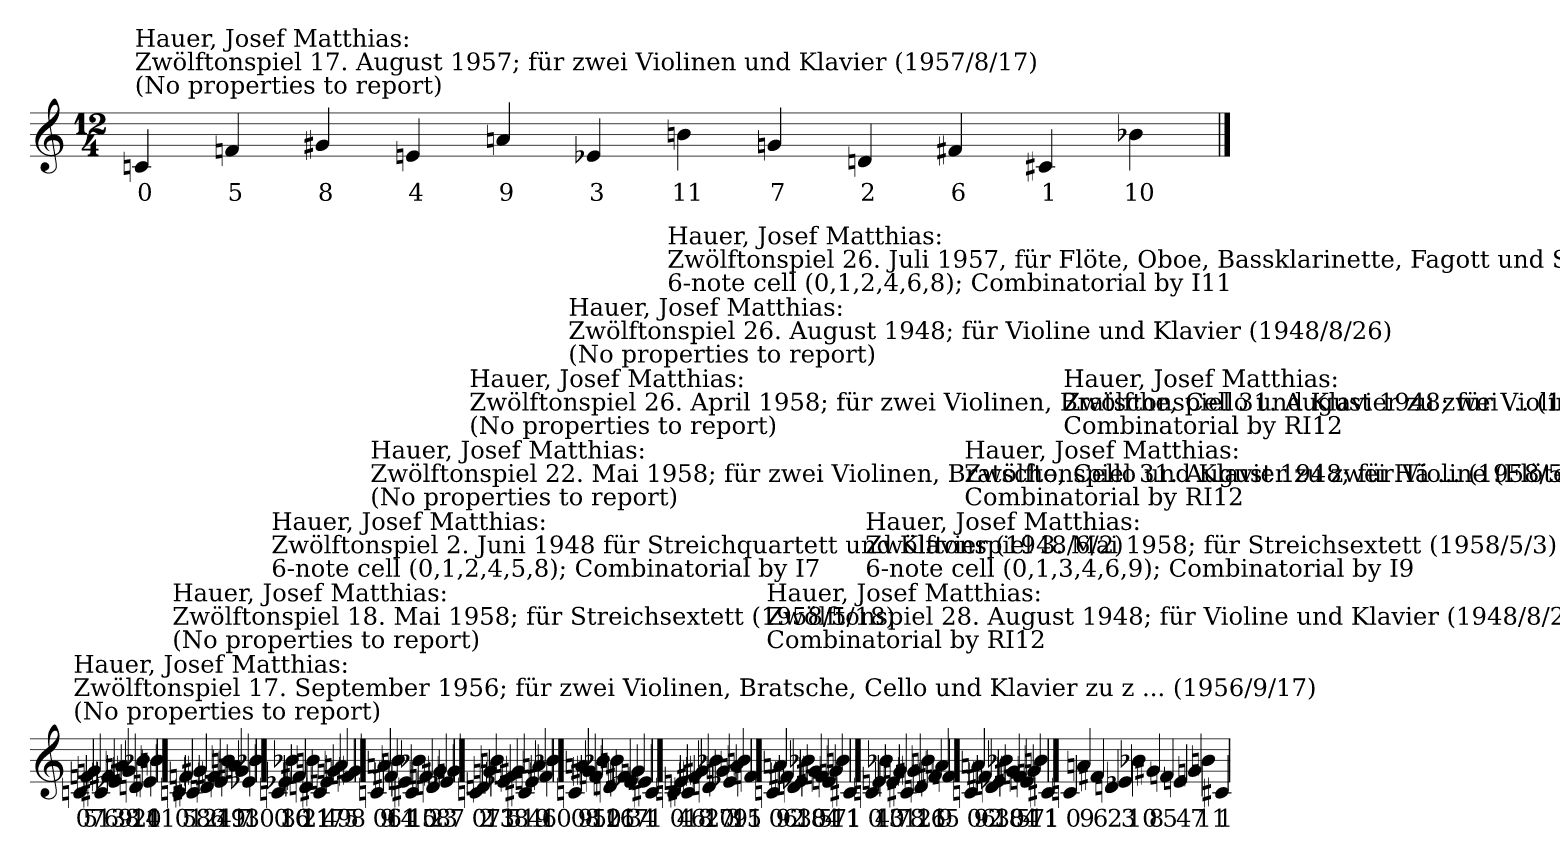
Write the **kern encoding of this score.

**kern	**text
*part1	*part1
*staff1	*staff1
!!LO:LB:g=z
*M12/4	*
==541	==541
!LO:TX:t=Hauer, Josef Matthias&colon; \nZwölftonspiel 17. August 1957; für zwei Violinen und Klavier (1957/8/17)\n(No properties to report)	!
4cn	0
4fn	5
4g#X	8
4en	4
4an	9
4e-X	3
4bn	11
4gn	7
4dn	2
4f#X	6
4c#X	1
4b-X	10
!!LO:LB:g=z
==542	==542
!LO:TX:t=Hauer, Josef Matthias&colon; \nZwölftonspiel 17. September 1956; für zwei Violinen, Bratsche, Cello und Klavier zu z ... (1956/9/17)\n(No properties to report)	!
4cn	0
4fn	5
4gn	7
4c#X	1
4f#X	6
4e-X	3
4an	9
4g#X	8
4dn	2
4b-X	10
4en	4
4bn	11
!!LO:LB:g=z
==543	==543
!LO:TX:t=Hauer, Josef Matthias&colon; \nZwölftonspiel 18. Mai 1958; für Streichsextett (1958/5/18)\n(No properties to report)	!
4cn	0
4fn	5
4c#X	1
4g#X	8
4dn	2
4f#X	6
4en	4
4bn	11
4an	9
4gn	7
4e-X	3
4b-X	10
!!LO:LB:g=z
==544	==544
!LO:TX:t=Hauer, Josef Matthias&colon; \nZwölftonspiel 2. Juni 1948 für Streichquartett und Klavier (1948/6/2)\n6-note cell (0,1,2,4,5,8); Combinatorial by I7	!
4cn	0
4e-X	3
4b-X	10
4f#X	6
4dn	2
4bn	11
4c#X	1
4en	4
4gn	7
4an	9
4fn	5
4g#X	8
!!LO:LB:g=z
==545	==545
!LO:TX:t=Hauer, Josef Matthias&colon; \nZwölftonspiel 22. Mai 1958; für zwei Violinen, Bratsche, Cello und Klavier zu zwei Hä ... (1958/5/22)\n(No properties to report)	!
4cn	0
4an	9
4f#X	6
4bn	11
4en	4
4c#X	1
4b-X	10
4fn	5
4dn	2
4g#X	8
4e-X	3
4gn	7
!!LO:LB:g=z
==546	==546
!LO:TX:t=Hauer, Josef Matthias&colon; \nZwölftonspiel 26. April 1958; für zwei Violinen, Bratsche, Cello und Klavier zu zwei  ... (1958/4/26)\n(No properties to report)	!
4cn	0
4dn	2
4gn	7
4bn	11
4e-X	3
4fn	5
4g#X	8
4c#X	1
4en	4
4an	9
4f#X	6
4b-X	10
!!LO:LB:g=z
==547	==547
!LO:TX:t=Hauer, Josef Matthias&colon; \nZwölftonspiel 26. August 1948; für Violine und Klavier (1948/8/26)\n(No properties to report)	!
4cn	0
4an	9
4g#X	8
4fn	5
4b-X	10
4dn	2
4bn	11
4f#X	6
4e-X	3
4gn	7
4en	4
4c#X	1
!!LO:LB:g=z
==548	==548
!LO:TX:t=Hauer, Josef Matthias&colon; \nZwölftonspiel 26. Juli 1957, für Flöte, Oboe, Bassklarinette, Fagott und Streichquart ... (1957/7/26)\n6-note cell (0,1,2,4,6,8); Combinatorial by I11	!
4cn	0
4en	4
4c#X	1
4f#X	6
4g#X	8
4dn	2
4b-X	10
4gn	7
4e-X	3
4an	9
4bn	11
4fn	5
!!LO:LB:g=z
==549	==549
!LO:TX:t=Hauer, Josef Matthias&colon; \nZwölftonspiel 28. August 1948; für Violine und Klavier (1948/8/28)\nCombinatorial by RI12	!
4cn	0
4an	9
4f#X	6
4dn	2
4e-X	3
4b-X	10
4g#X	8
4fn	5
4en	4
4gn	7
4bn	11
4c#X	1
!!LO:LB:g=z
==550	==550
!LO:TX:t=Hauer, Josef Matthias&colon; \nZwölftonspiel 3. Mai 1958; für Streichsextett (1958/5/3)\n6-note cell (0,1,3,4,6,9); Combinatorial by I9	!
4cn	0
4en	4
4b-X	10
4e-X	3
4gn	7
4c#X	1
4g#X	8
4dn	2
4bn	11
4f#X	6
4an	9
4fn	5
!!LO:LB:g=z
==551	==551
!LO:TX:t=Hauer, Josef Matthias&colon; \nZwölftonspiel 31. August 1948; für Violine (Flöte) und Klavier (1948/8/28)\nCombinatorial by RI12	!
4cn	0
4an	9
4f#X	6
4dn	2
4e-X	3
4b-X	10
4g#X	8
4fn	5
4en	4
4gn	7
4bn	11
4c#X	1
!!LO:LB:g=z
==552	==552
!LO:TX:t=Hauer, Josef Matthias&colon; \nZwölftonspiel 31. August 1948; für Violine und Klavier; 2. Fassung (1948/8/28)\nCombinatorial by RI12	!
4cn	0
4an	9
4f#X	6
4dn	2
4e-X	3
4b-X	10
4g#X	8
4fn	5
4en	4
4gn	7
4bn	11
4c#X	1
=	=
*-	*-
